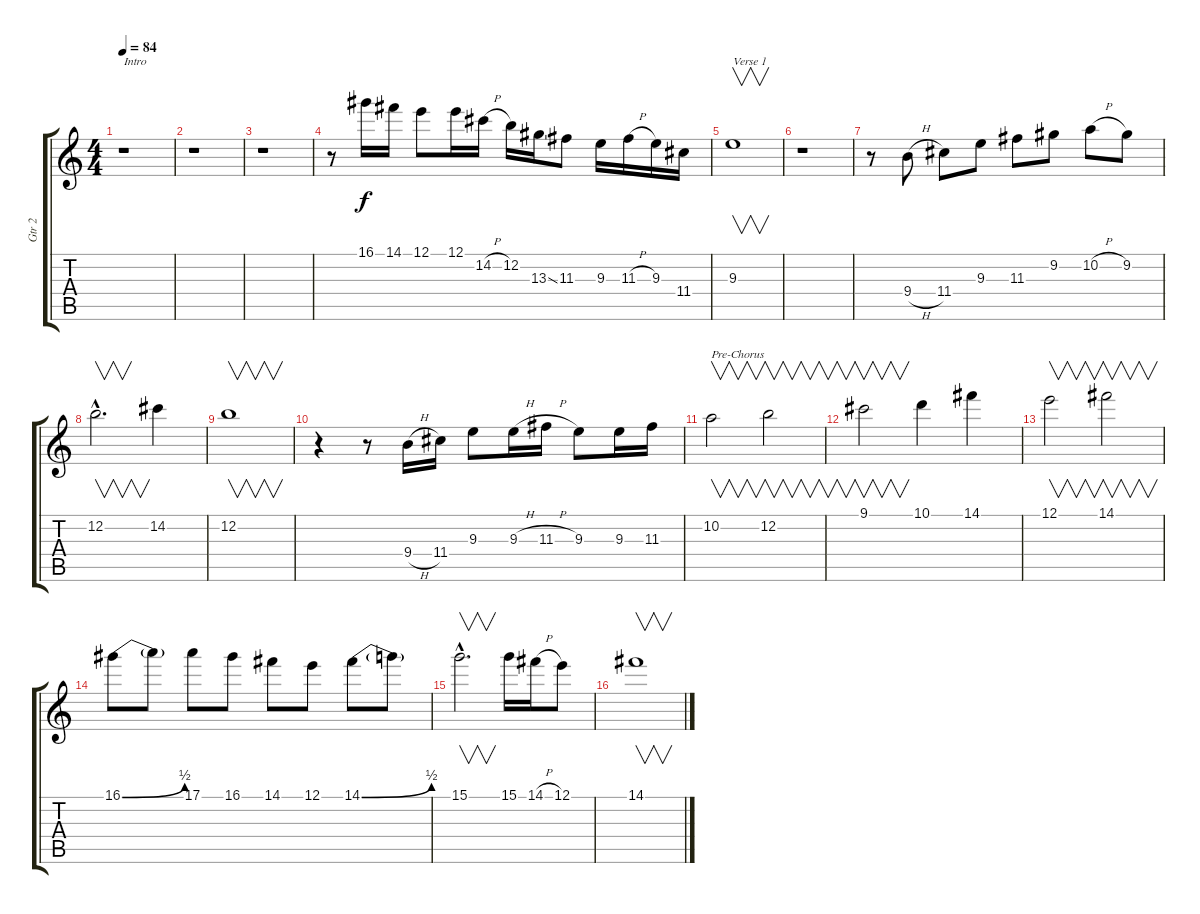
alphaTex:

\track ("Gtr 2" "Gtr 2") {instrument electricguitarclean}
\staff {score tabs}
\tuning (E4 B3 G3 D3 A2 E2) {hide}
\ts (4 4)
\tempo 84
\clef g2
\ks c
r.1{txt "Intro" dy f instrument electricguitarclean} |
r.1 |
r.1 |
r.8 16.1.16 14.1.16 12.1.8 12.1.16 14.2{h}.16 12.2.16 13.3{ss}.16 11.3.8 9.3.16 11.3{h}.16 9.3.16 11.4.16 |
9.3.1{v txt "Verse 1"} |
r.1 |
r.8 9.4{h}.8 11.4.8 9.3.8 11.3.8 9.2.8 10.2{h}.8 9.2.8 |
12.2{hac}.2{v d} 14.2.4 |
12.2.1{v} |
r.4 r.8 9.4{h}.16 11.4.16 9.3.8 9.3{h}.16 11.3{h}.16 9.3.8 9.3.16 11.3.16 |
10.2.2{v txt "Pre-Chorus"} 12.2.2{v} |
9.1.2{v} 10.1.4 14.1.4 |
12.1.2{v} 14.1.2{v} |
16.1{be (bend 0 0 60 2)}.8 16.1{t}.8 17.1.8 16.1.8 14.1.8 12.1.8 14.1{be (bend 0 0 60 2)}.8 14.1{t}.8 |
15.1{hac}.2{v d} 15.1.16 14.1{h}.16 12.1.8 |
14.1.1{v}
